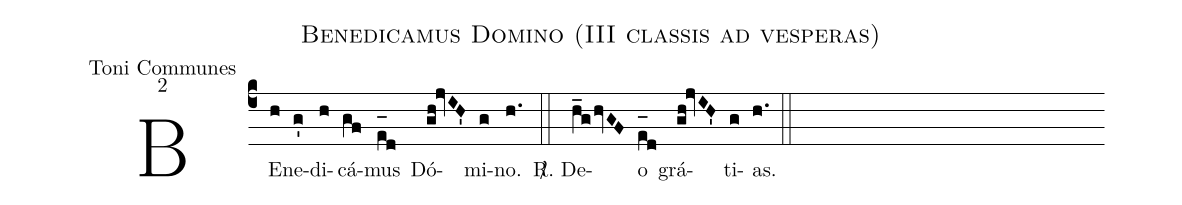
name:Benedicamus Domino (III classis ad vesperas);
office-part:Toni Communes;
mode:2;
%%
(c4) BE(h)ne(g')di(h)cá(gf)mus(e_[oh:h]d) Dó(gh!jvIH')mi(g)no.(h.) (::)
<sp>R/</sp>. De(h_ghvGF)o(e_[oh:h]d) grá(gh!jvIH')ti(g)as.(h.) (::)
